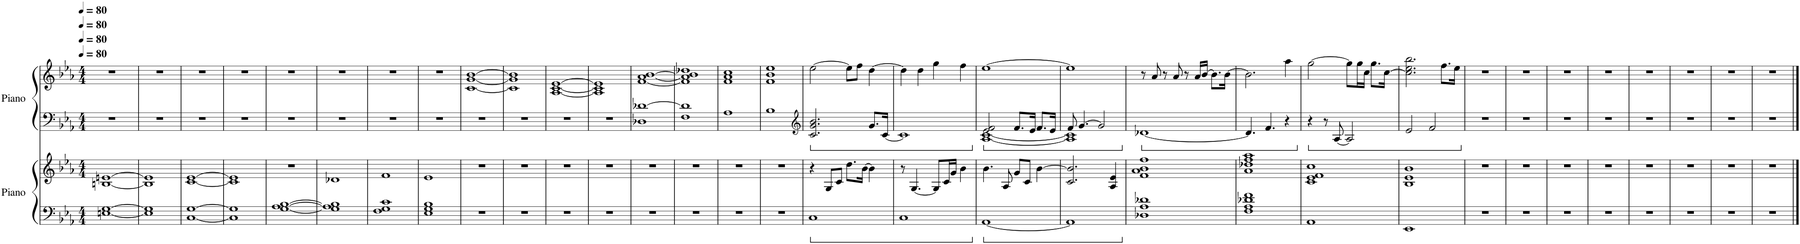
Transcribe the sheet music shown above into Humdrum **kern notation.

**kern	**kern	**kern	**kern
*part2	*part2	*part1	*part1
*staff4	*staff3	*staff2	*staff1
*I"Piano	*	*I"Piano	*
*I'Pno.	*	*I'Pno.	*
*clefF4	*clefG2	*clefF4	*clefG2
*k[b-e-a-]	*k[b-e-a-]	*k[b-e-a-]	*k[b-e-a-]
*M4/4	*M4/4	*M4/4	*M4/4
*MM80	*MM80	*MM80	*MM80
=1	=1	=1	=1
[1En [1G	[1Bn [1en	1r	1r
=2	=2	=2	=2
1E] 1G]	1B] 1e]	1r	1r
=3	=3	=3	=3
[1C [1G	[1c [1e-	1r	1r
=4	=4	=4	=4
1C] 1G]	1c] 1e-]	1r	1r
=5	=5	=5	=5
[1G [1A- [1B-	1r	1r	1r
=6	=6	=6	=6
1G] 1A-] 1B-]	1d-X	1r	1r
=7	=7	=7	=7
1F 1G 1c	1f	1r	1r
=8	=8	=8	=8
1E- 1G 1B-	1e-	1r	1r
=9	=9	=9	=9
1r	1r	1r	[1c [1g [1b-
=10	=10	=10	=10
1r	1r	1r	1c] 1g] 1b-]
=11	=11	=11	=11
1r	1r	1r	[1A- [1c [1e-
=12	=12	=12	=12
1r	1r	1r	1A-] 1c] 1e-]
=13	=13	=13	=13
1r	1r	1D-X [1d-X	[1f [1a- [1b-
=14	=14	=14	=14
1r	1r	1F 1d-]	1f] 1a-] 1b-] 1dd-X
=15	=15	=15	=15
1r	1r	1A-	1f 1a- 1cc
=16	=16	=16	=16
1r	1r	1B-	1f 1b- 1ee-
=17	=17	=17	=17
*	*	*clefG2	*
1C	4r	2.c/ 2.g/ 2.b-/	[2ee-\
.	8G/L	.	.
.	8c/J	.	.
.	8.dd\L	.	8ee-\L]
.	.	.	8ff\J
.	[16b-\Jk	.	.
.	4b-\]	8.g/L	[4dd\
.	.	[16c/Jk	.
=18	=18	=18	=18
1C	8r	1c]	4dd\]
.	[4.G/	.	.
.	.	.	4dd\
.	8G/L]	.	4gg\
.	16c/L	.	.
.	16g/JJ	.	.
.	4b-\	.	4ff\
=19	=19	=19	=19
*	*	*^	*
[1AA-	4.b-\	2e-/ 2f/	[1A- [1c	[1ee-
.	8A-/	.	.	.
.	8g/L	8.f/L	.	.
.	8c/J	.	.	.
.	.	16e-/Jk	.	.
.	[4b-\	8.f/L	.	.
.	.	16e-/Jk	.	.
=20	=20	=20	=20	=20
1AA-]	2.c/ 2.b-/]	8f/	1A-] 1c]	1ee-]
.	.	[4.g/	.	.
.	.	2g/]	.	.
.	4A-/ 4e-/	.	.	.
*	*	*v	*v	*
=21	=21	=21	=21
1D-X 1A- 1d-X	1f 1a- 1b- 1ff	[1d-X	8r
.	.	.	8a-/
.	.	.	8r
.	.	.	8a-/
.	.	.	8r
.	.	.	16a-/LL
.	.	.	[16b-/JJ
.	.	.	8.b-\L]
.	.	.	[16b-\Jk
=22	=22	=22	=22
1F 1A- 1d-X 1f	1a- 1dd-X 1ff 1aa-	4.d-/]	2.b-\]
.	.	4.f/	.
.	.	4r	4aa-\
=23	=23	=23	=23
1AA-	1c 1e- 1f 1cc	4r	[2gg\
.	.	8r	.
.	.	[8A-/	.
.	.	2A-/]	8gg\L]
.	.	.	16gg\L
.	.	.	16cc\JJ
.	.	.	8.gg\L
.	.	.	[16cc\Jk
=24	=24	=24	=24
1EE-	1B- 1e- 1b-	2e-/	2.cc\] 2.ee-\ 2.bb-\
.	.	2f/	.
.	.	.	8.ff\L
.	.	.	16ee-\Jk
=25	=25	=25	=25
1r	1r	1r	1r
=26	=26	=26	=26
1r	1r	1r	1r
=27	=27	=27	=27
1r	1r	1r	1r
=28	=28	=28	=28
1r	1r	1r	1r
=29	=29	=29	=29
1r	1r	1r	1r
=30	=30	=30	=30
1r	1r	1r	1r
=31	=31	=31	=31
1r	1r	1r	1r
=32	=32	=32	=32
1r	1r	1r	1r
==	==	==	==
*-	*-	*-	*-
